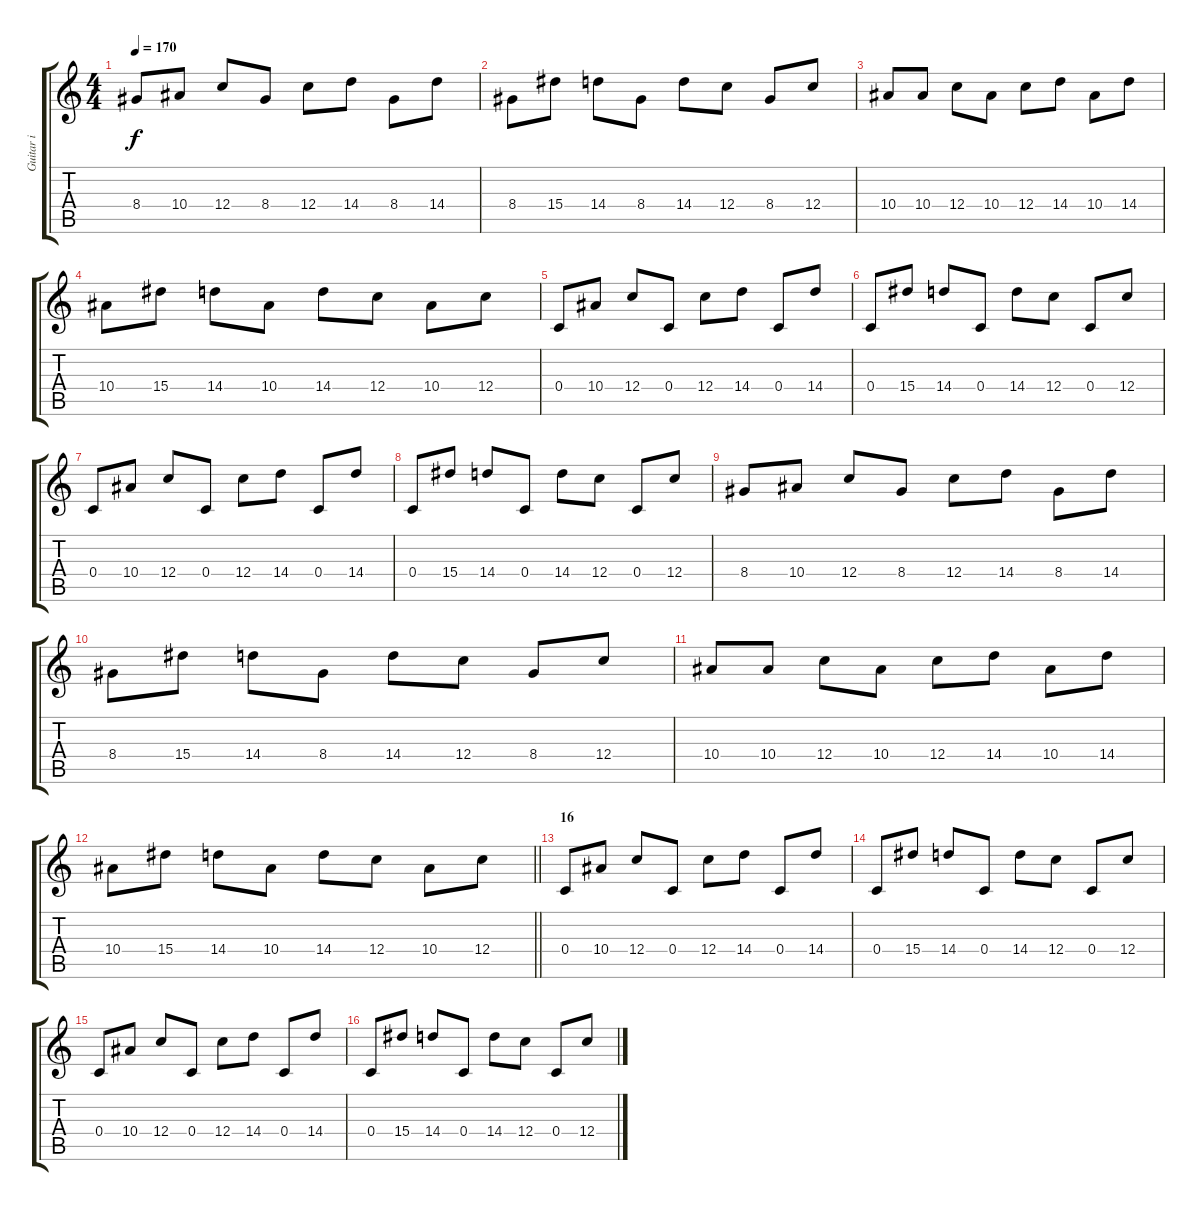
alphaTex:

\track ("Guitar i" "Guitar i") {instrument distortionguitar}
\staff {score tabs}
\tuning (D4 A3 F3 C3 G2 C2) {hide}
\ts (4 4)
\tempo 170
\clef g2
\ks c
8.4.8{dy f} 10.4.8 12.4.8 8.4.8 12.4.8 14.4.8 8.4.8 14.4.8 |
8.4.8 15.4.8 14.4.8 8.4.8 14.4.8 12.4.8 8.4.8 12.4.8 |
10.4.8 10.4.8 12.4.8 10.4.8 12.4.8 14.4.8 10.4.8 14.4.8 |
10.4.8 15.4.8 14.4.8 10.4.8 14.4.8 12.4.8 10.4.8 12.4.8 |
0.4.8 10.4.8 12.4.8 0.4.8 12.4.8 14.4.8 0.4.8 14.4.8 |
0.4.8 15.4.8 14.4.8 0.4.8 14.4.8 12.4.8 0.4.8 12.4.8 |
0.4.8 10.4.8 12.4.8 0.4.8 12.4.8 14.4.8 0.4.8 14.4.8 |
0.4.8 15.4.8 14.4.8 0.4.8 14.4.8 12.4.8 0.4.8 12.4.8 |
8.4.8 10.4.8 12.4.8 8.4.8 12.4.8 14.4.8 8.4.8 14.4.8 |
8.4.8 15.4.8 14.4.8 8.4.8 14.4.8 12.4.8 8.4.8 12.4.8 |
10.4.8 10.4.8 12.4.8 10.4.8 12.4.8 14.4.8 10.4.8 14.4.8 |
\barLineRight lightlight
10.4.8 15.4.8 14.4.8 10.4.8 14.4.8 12.4.8 10.4.8 12.4.8 |
\section ("" "16")
0.4.8 10.4.8 12.4.8 0.4.8 12.4.8 14.4.8 0.4.8 14.4.8 |
0.4.8 15.4.8 14.4.8 0.4.8 14.4.8 12.4.8 0.4.8 12.4.8 |
0.4.8 10.4.8 12.4.8 0.4.8 12.4.8 14.4.8 0.4.8 14.4.8 |
0.4.8 15.4.8 14.4.8 0.4.8 14.4.8 12.4.8 0.4.8 12.4.8
